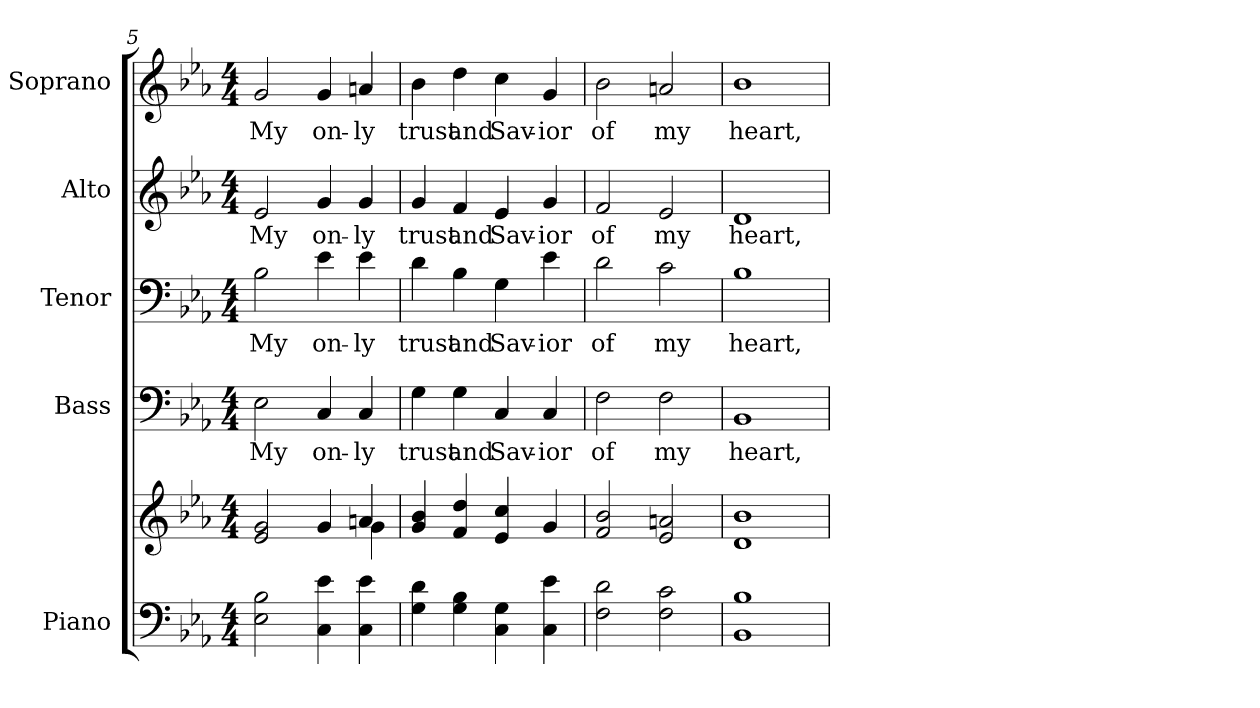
**kern	**kern	**kern	**text	**kern	**text	**kern	**text	**kern	**text
*part5	*part5	*part4	*part4	*part3	*part3	*part2	*part2	*part1	*part1
*staff6	*staff5	*staff4	*staff4	*staff3	*staff3	*staff2	*staff2	*staff1	*staff1
*I"Piano	*	*I"Bass	*	*I"Tenor	*	*I"Alto	*	*I"Soprano	*
*I'Pno.	*	*I'B.	*	*I'T.	*	*I'A.	*	*I'S.	*
*clefF4	*clefG2	*clefF4	*	*clefF4	*	*clefG2	*	*clefG2	*
*k[b-e-a-]	*k[b-e-a-]	*k[b-e-a-]	*	*k[b-e-a-]	*	*k[b-e-a-]	*	*k[b-e-a-]	*
*E-:	*E-:	*E-:	*	*E-:	*	*E-:	*	*E-:	*
*M4/4	*M4/4	*M4/4	*	*M4/4	*	*M4/4	*	*M4/4	*
=5	=5	=5	=5	=5	=5	=5	=5	=5	=5
*	*^	*	*	*	*	*	*	*	*
!	!	!	!	!LO:LY:b:color=#000000	!	!	!	!	!	!
!	!	!	!	!	!	!LO:LY:b:color=#000000	!	!	!	!
!	!	!	!	!	!	!	!	!LO:LY:b:color=#000000	!	!
!	!	!	!	!	!	!	!	!	!	!LO:LY:b:color=#000000
2E-i\ 2B-i	2e-i/ 2gi	2ryy	2E-i\	My	2B-i\	My	2e-i/	My	2gi/	My
!	!	!	!	!LO:LY:b:color=#000000	!	!	!	!	!	!
!	!	!	!	!	!	!LO:LY:b:color=#000000	!	!	!	!
!	!	!	!	!	!	!	!	!LO:LY:b:color=#000000	!	!
!	!	!	!	!	!	!	!	!	!	!LO:LY:b:color=#000000
4Ci\ 4e-i	4gi/	4ryy	4Ci/	on-	4e-i\	on-	4gi/	on-	4gi/	on-
!	!	!	!	!LO:LY:b:color=#000000	!	!	!	!	!	!
!	!	!	!	!	!	!LO:LY:b:color=#000000	!	!	!	!
!	!	!	!	!	!	!	!	!LO:LY:b:color=#000000	!	!
!	!	!	!	!	!	!	!	!	!	!LO:LY:b:color=#000000
4Ci\ 4e-i	4ani/	4gi\	4Ci/	-ly	4e-i\	-ly	4gi/	-ly	4ani/	-ly
*	*v	*v	*	*	*	*	*	*	*	*
=6	=6	=6	=6	=6	=6	=6	=6	=6	=6
*	*^	*	*	*	*	*	*	*	*
!	!	!	!	!LO:LY:b:color=#000000	!	!	!	!	!	!
*	*v	*v	*	*	*	*	*	*	*	*
*	*^	*	*	*	*	*	*	*	*
!	!	!	!	!	!	!LO:LY:b:color=#000000	!	!	!	!
*	*v	*v	*	*	*	*	*	*	*	*
*	*^	*	*	*	*	*	*	*	*
!	!	!	!	!	!	!	!	!LO:LY:b:color=#000000	!	!
*	*v	*v	*	*	*	*	*	*	*	*
*	*^	*	*	*	*	*	*	*	*
!	!	!	!	!	!	!	!	!	!	!LO:LY:b:color=#000000
*	*v	*v	*	*	*	*	*	*	*	*
4Gi\ 4di	4gi/ 4b-i	4Gi\	trust	4di\	trust	4gi/	trust	4b-i\	trust
!	!	!	!LO:LY:b:color=#000000	!	!	!	!	!	!
!	!	!	!	!	!LO:LY:b:color=#000000	!	!	!	!
!	!	!	!	!	!	!	!LO:LY:b:color=#000000	!	!
!	!	!	!	!	!	!	!	!	!LO:LY:b:color=#000000
4Gi\ 4B-i	4fi/ 4ddi	4Gi\	and	4B-i\	and	4fi/	and	4ddi\	and
!	!	!	!LO:LY:b:color=#000000	!	!	!	!	!	!
!	!	!	!	!	!LO:LY:b:color=#000000	!	!	!	!
!	!	!	!	!	!	!	!LO:LY:b:color=#000000	!	!
!	!	!	!	!	!	!	!	!	!LO:LY:b:color=#000000
4Ci\ 4Gi	4e-i/ 4cci	4Ci/	Sav-	4Gi\	Sav-	4e-i/	Sav-	4cci\	Sav-
!	!	!	!LO:LY:b:color=#000000	!	!	!	!	!	!
!	!	!	!	!	!LO:LY:b:color=#000000	!	!	!	!
!	!	!	!	!	!	!	!LO:LY:b:color=#000000	!	!
!	!	!	!	!	!	!	!	!	!LO:LY:b:color=#000000
4Ci\ 4e-i	4gi/	4Ci/	-ior	4e-i\	-ior	4gi/	-ior	4gi/	-ior
!!LO:PB:g=z
=7	=7	=7	=7	=7	=7	=7	=7	=7	=7
!	!	!	!LO:LY:b:color=#000000	!	!	!	!	!	!
!	!	!	!	!	!LO:LY:b:color=#000000	!	!	!	!
!	!	!	!	!	!	!	!LO:LY:b:color=#000000	!	!
!	!	!	!	!	!	!	!	!	!LO:LY:b:color=#000000
2Fi\ 2di	2fi/ 2b-i	2Fi\	of	2di\	of	2fi/	of	2b-i\	of
!	!	!	!LO:LY:b:color=#000000	!	!	!	!	!	!
!	!	!	!	!	!LO:LY:b:color=#000000	!	!	!	!
!	!	!	!	!	!	!	!LO:LY:b:color=#000000	!	!
!	!	!	!	!	!	!	!	!	!LO:LY:b:color=#000000
2Fi\ 2ci	2e-i/ 2ani	2Fi\	my	2ci\	my	2e-i/	my	2ani/	my
=8	=8	=8	=8	=8	=8	=8	=8	=8	=8
!	!	!	!LO:LY:b:color=#000000	!	!	!	!	!	!
!	!	!	!	!	!LO:LY:b:color=#000000	!	!	!	!
!	!	!	!	!	!	!	!LO:LY:b:color=#000000	!	!
!	!	!	!	!	!	!	!	!	!LO:LY:b:color=#000000
1BB-i 1B-i	1di 1b-i	1BB-i	heart,	1B-i	heart,	1di	heart,	1b-i	heart,
=	=	=	=	=	=	=	=	=	=
*-	*-	*-	*-	*-	*-	*-	*-	*-	*-
